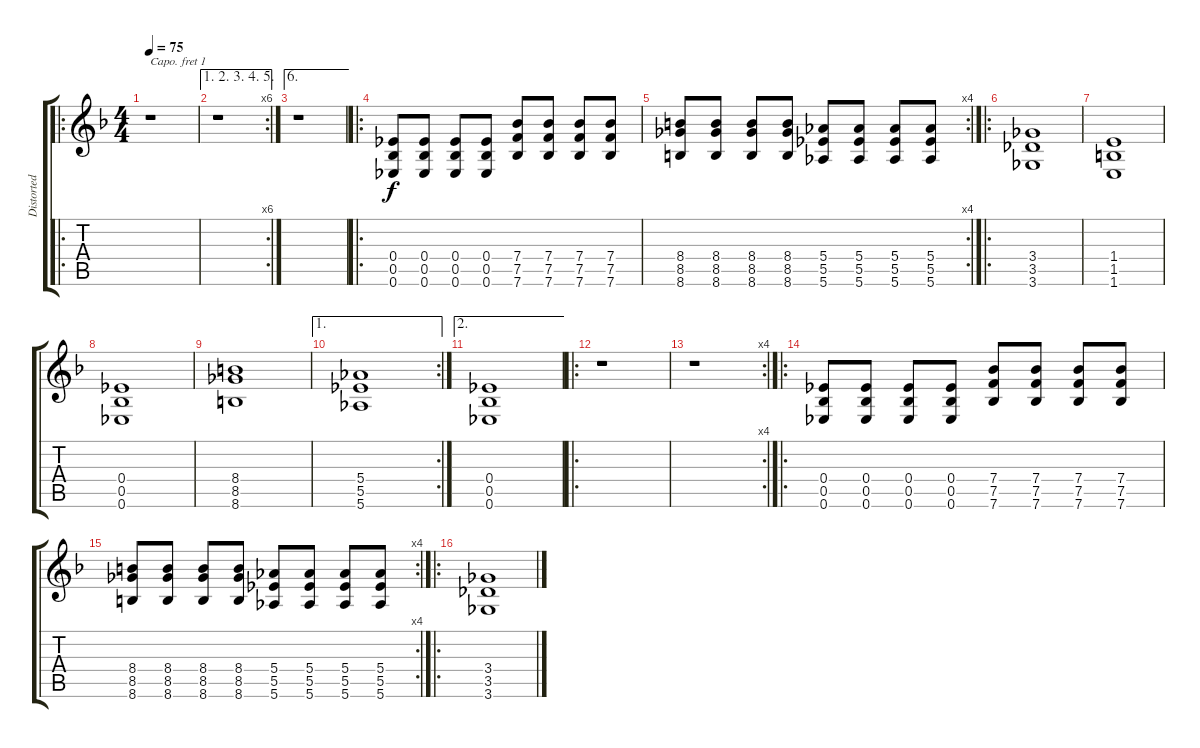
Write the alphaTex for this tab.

\track ("Distorted Electric (Willy)" "Distorted ") {instrument distortionguitar}
\staff {score tabs}
\capo 1
\tuning (E4 B3 G3 D3 A2 D2) {hide}
\ro
\ts (4 4)
\tempo 75
\clef g2
\ks f
r.1{dy f instrument distortionguitar} |
\ae (1 2 3 4 5)
\rc 6
r.1 |
\ae 6
r.1 |
\ro
(0.4 0.5 0.6).8 (0.4 0.5 0.6).8 (0.4 0.5 0.6).8 (0.4 0.5 0.6).8 (7.4 7.5 7.6).8 (7.4 7.5 7.6).8 (7.4 7.5 7.6).8 (7.4 7.5 7.6).8 |
\rc 4
(8.4 8.5 8.6).8 (8.4 8.5 8.6).8 (8.4 8.5 8.6).8 (8.4 8.5 8.6).8 (5.4 5.5 5.6).8 (5.4 5.5 5.6).8 (5.4 5.5 5.6).8 (5.4 5.5 5.6).8 |
\ro
(3.4 3.5 3.6).1 |
(1.4 1.5 1.6).1 |
(0.4 0.5 0.6).1 |
(8.4 8.5 8.6).1 |
\ae 1
\rc 2
(5.4 5.5 5.6).1 |
\ae 2
(0.4 0.5 0.6).1 |
\ro
r.1 |
\rc 4
r.1 |
\ro
(0.4 0.5 0.6).8 (0.4 0.5 0.6).8 (0.4 0.5 0.6).8 (0.4 0.5 0.6).8 (7.4 7.5 7.6).8 (7.4 7.5 7.6).8 (7.4 7.5 7.6).8 (7.4 7.5 7.6).8 |
\rc 4
(8.4 8.5 8.6).8 (8.4 8.5 8.6).8 (8.4 8.5 8.6).8 (8.4 8.5 8.6).8 (5.4 5.5 5.6).8 (5.4 5.5 5.6).8 (5.4 5.5 5.6).8 (5.4 5.5 5.6).8 |
\ro
(3.4 3.5 3.6).1
